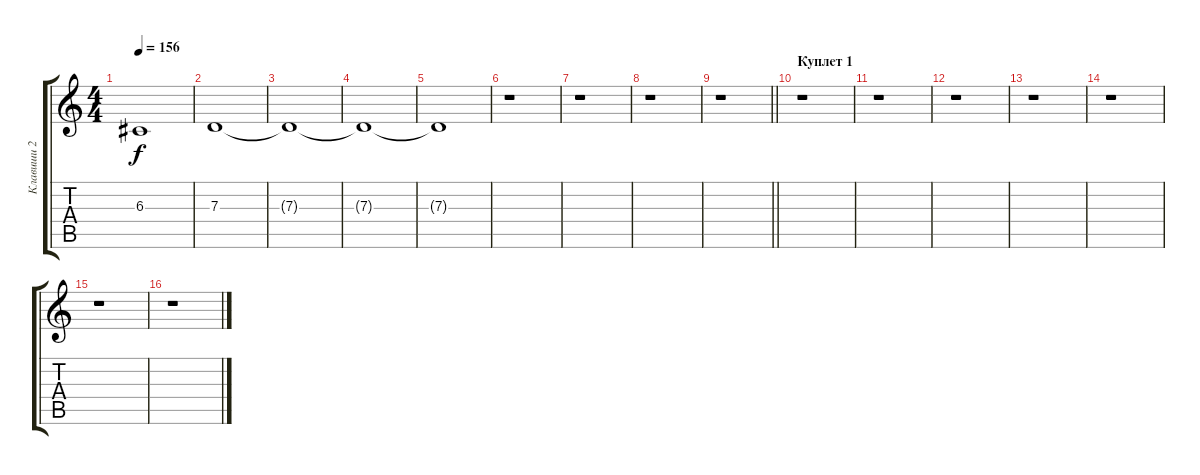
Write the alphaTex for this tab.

\track ("Клавиши 2" "Клавиши 2") {instrument choiraahs}
\staff {score tabs}
\tuning (E4 B3 G3 D3 A2 E2) {hide}
\ts (4 4)
\tempo 156
\clef g2
\ks c
6.3{t}.1{dy f} |
7.3.1 |
7.3{t}.1 |
7.3{t}.1 |
7.3{t}.1 |
r.1 |
r.1 |
r.1 |
\barLineRight lightlight
r.1 |
\section ("" "Куплет 1")
r.1 |
r.1 |
r.1 |
r.1 |
r.1 |
r.1 |
r.1
